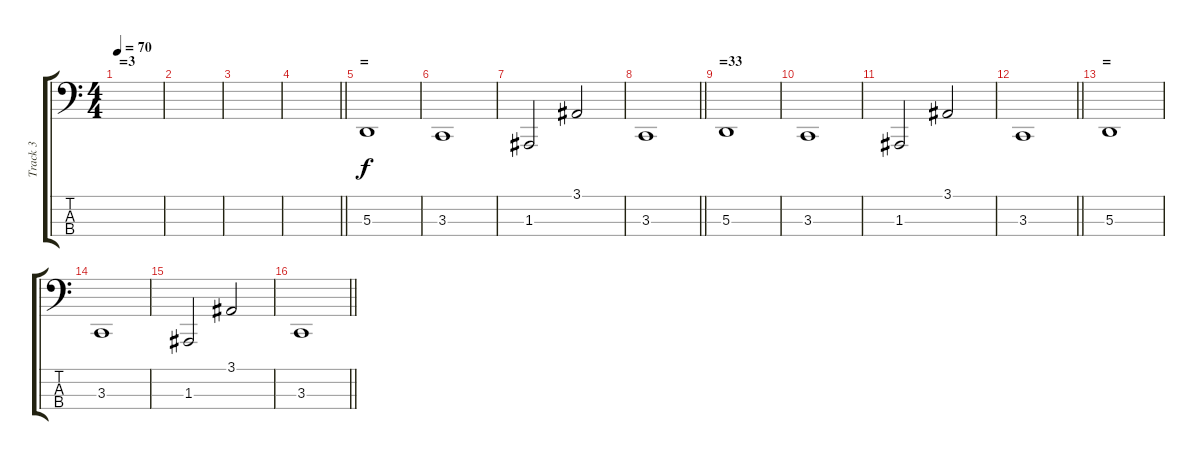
\track ("Track 3" "Track 3") {instrument brightacousticpiano}
\staff {score tabs}
\tuning (G2 D2 A1 E1) {hide}
\ts (4 4)
\section ("" "=3")
\tempo 70
\clef f4
\ks c
|
|
|
\barLineRight lightlight
|
\section ("" "=")
5.3.1 |
3.3.1 |
1.3.2 3.1.2 |
\barLineRight lightlight
3.3.1 |
\section ("" "=33")
5.3.1 |
3.3.1 |
1.3.2 3.1.2 |
\barLineRight lightlight
3.3.1 |
\section ("" "=")
5.3.1 |
3.3.1 |
1.3.2 3.1.2 |
\barLineRight lightlight
3.3.1
